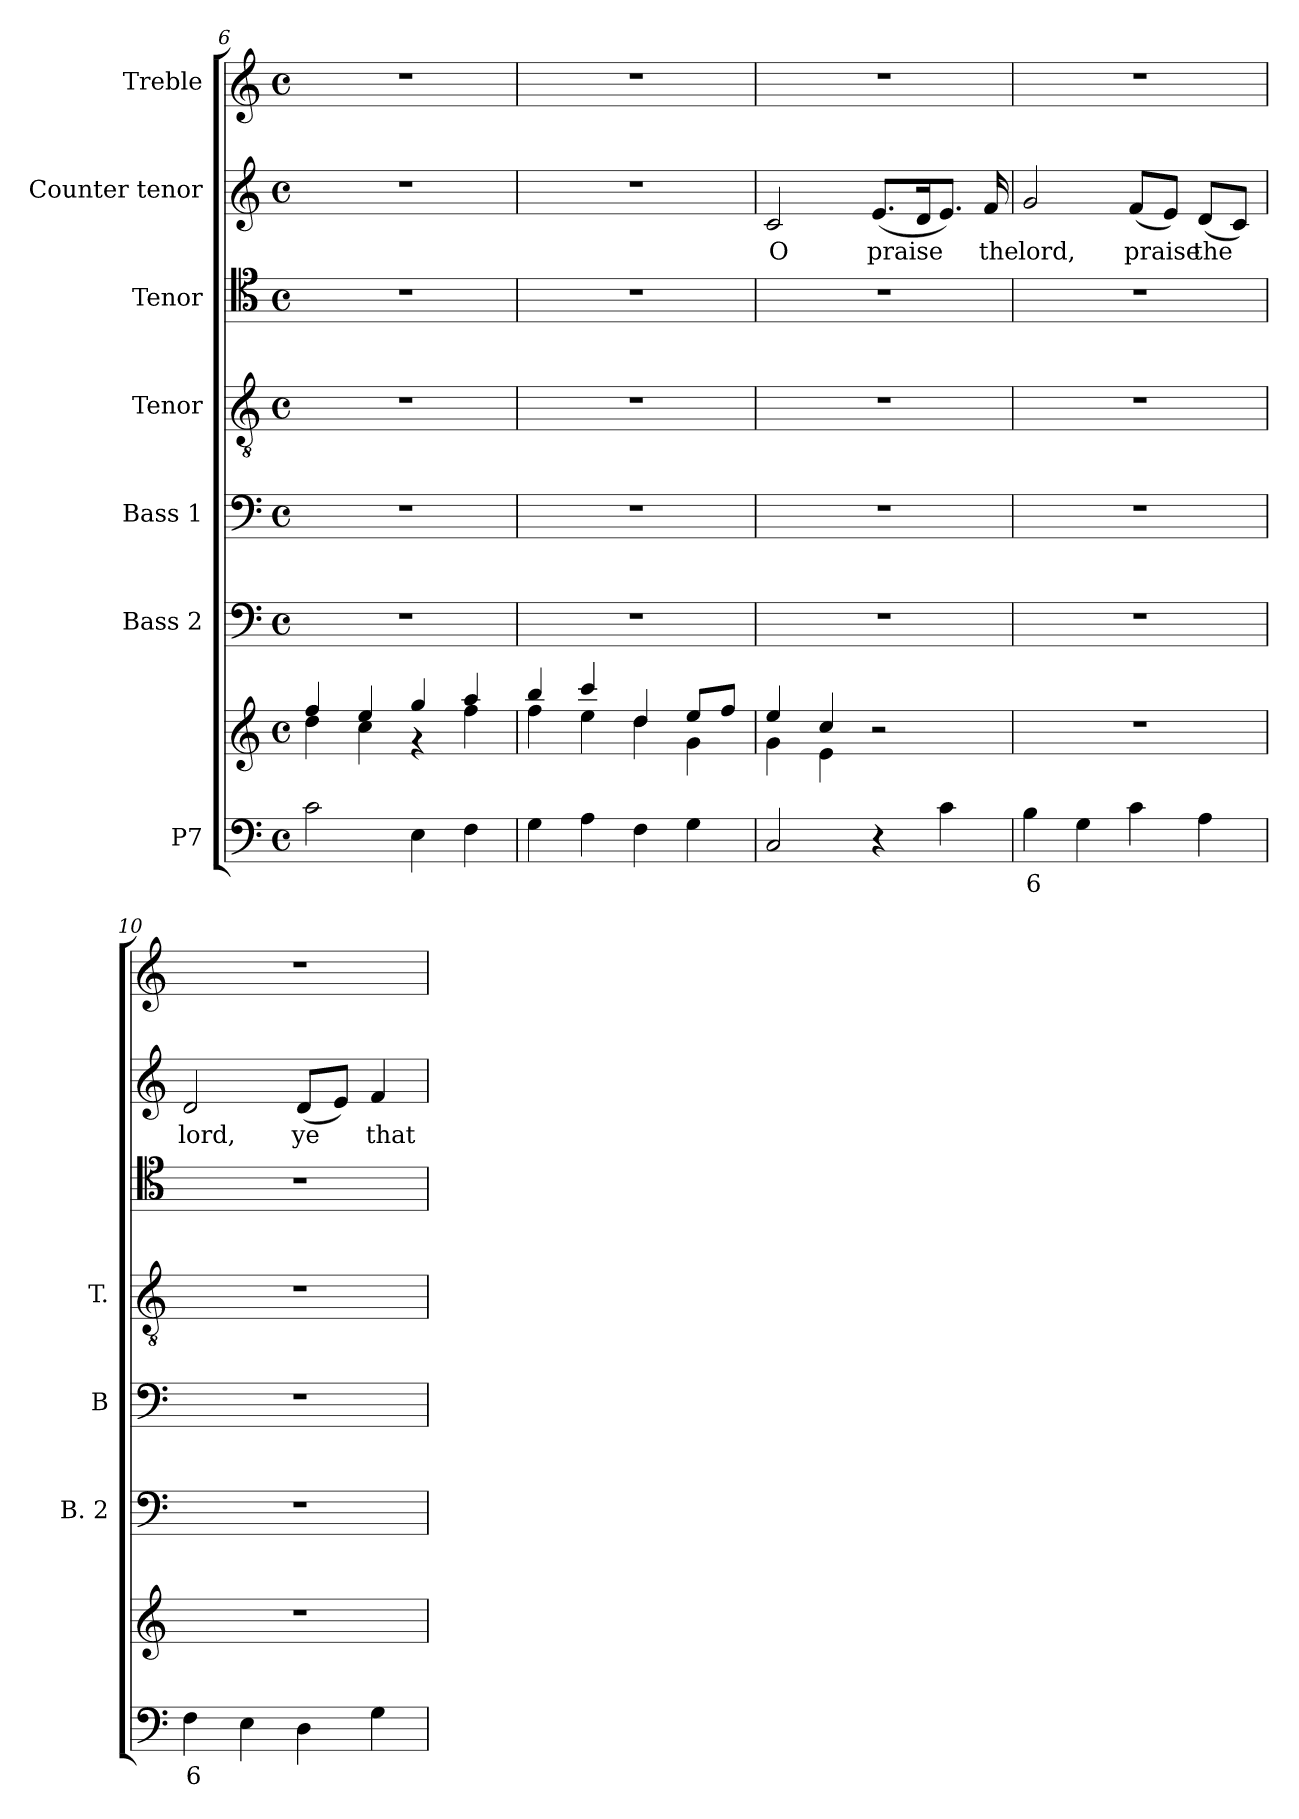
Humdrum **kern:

**kern	**text	**kern	**kern	**kern	**kern	**kern	**kern	**text	**kern
*part7	*part7	*part7	*part6	*part5	*part4	*part3	*part2	*part2	*part1
*staff8	*staff8	*staff7	*staff6	*staff5	*staff4	*staff3	*staff2	*staff2	*staff1
*I"P7	*	*	*I"Bass 2	*I"Bass 1	*I"Tenor	*I"Tenor	*I"Counter tenor	*	*I"Treble
*	*	*	*I'B. 2	*I'B	*I'T.	*	*	*	*
*clefF4	*	*clefG2	*clefF4	*clefF4	*clefGv2	*clefC4	*clefG2	*	*clefG2
*	*	*	*	*	*ITrd7c12	*	*	*	*
*k[]	*	*k[]	*k[]	*k[]	*k[]	*k[]	*k[]	*	*k[]
*C:	*	*C:	*C:	*C:	*C:	*C:	*C:	*	*C:
*M4/4	*	*M4/4	*M4/4	*M4/4	*M4/4	*M4/4	*M4/4	*	*M4/4
*met(c)	*	*met(c)	*met(c)	*met(c)	*met(c)	*met(c)	*met(c)	*	*met(c)
=6	=6	=6	=6	=6	=6	=6	=6	=6	=6
*	*	*^	*	*	*	*	*	*	*
2ci\	.	4ffi/	4ddi\	1r	1r	1r	1r	1r	.	1r
.	.	4eei/	4cci\	.	.	.	.	.	.	.
4Ei\	.	4ggi/	4r	.	.	.	.	.	.	.
4Fi\	.	4aai/	4ffi\	.	.	.	.	.	.	.
!!LO:LB:g=z
=7	=7	=7	=7	=7	=7	=7	=7	=7	=7	=7
4Gi\	.	4bbi/	4ffi\	1r	1r	1r	1r	1r	.	1r
4Ai\	.	4ccci/	4eei\	.	.	.	.	.	.	.
4Fi\	.	4ddi/	4ddi\	.	.	.	.	.	.	.
4Gi\	.	8eei/L	4gi\	.	.	.	.	.	.	.
.	.	8ffi/J	.	.	.	.	.	.	.	.
=8	=8	=8	=8	=8	=8	=8	=8	=8	=8	=8
!	!	!	!	!	!	!	!	!	!LO:LY:b:color=#000000	!
2Ci/	.	4eei/	4gi\	1r	1r	1r	1r	2ci/	O	1r
.	.	4cci/	4ei\	.	.	.	.	.	.	.
!	!	!	!	!	!	!	!	!	!LO:LY:b:color=#000000	!
4r	.	2ryy	2r	.	.	.	.	(8.ei/L	praise	.
.	.	.	.	.	.	.	.	16di/k	.	.
4ci\	.	.	.	.	.	.	.	8.ei/J)	.	.
!	!	!	!	!	!	!	!	!	!LO:LY:b:color=#000000	!
.	.	.	.	.	.	.	.	16fi/	the	.
*	*	*v	*v	*	*	*	*	*	*	*
=9	=9	=9	=9	=9	=9	=9	=9	=9	=9
!	!LO:LY:b:color=#000000	!	!	!	!	!	!	!	!
!	!	!	!	!	!	!	!	!LO:LY:b:color=#000000	!
4Bi\	6	1r	1r	1r	1r	1r	2gi/	lord,	1r
4Gi\	.	.	.	.	.	.	.	.	.
!	!	!	!	!	!	!	!	!LO:LY:b:color=#000000	!
4ci\	.	.	.	.	.	.	(8fi/L	praise	.
.	.	.	.	.	.	.	8ei/J)	.	.
!	!	!	!	!	!	!	!	!LO:LY:b:color=#000000	!
4Ai\	.	.	.	.	.	.	(8di/L	the	.
.	.	.	.	.	.	.	8ci/J)	.	.
=10	=10	=10	=10	=10	=10	=10	=10	=10	=10
!	!LO:LY:b:color=#000000	!	!	!	!	!	!	!	!
!	!	!	!	!	!	!	!	!LO:LY:b:color=#000000	!
4Fi\	6	1r	1r	1r	1r	1r	2di/	lord,	1r
4Ei\	.	.	.	.	.	.	.	.	.
!	!	!	!	!	!	!	!	!LO:LY:b:color=#000000	!
4Di\	.	.	.	.	.	.	(8di/L	ye	.
.	.	.	.	.	.	.	8ei/J)	.	.
!	!	!	!	!	!	!	!	!LO:LY:b:color=#000000	!
4Gi\	.	.	.	.	.	.	4fi/	that	.
=	=	=	=	=	=	=	=	=	=
*-	*-	*-	*-	*-	*-	*-	*-	*-	*-
